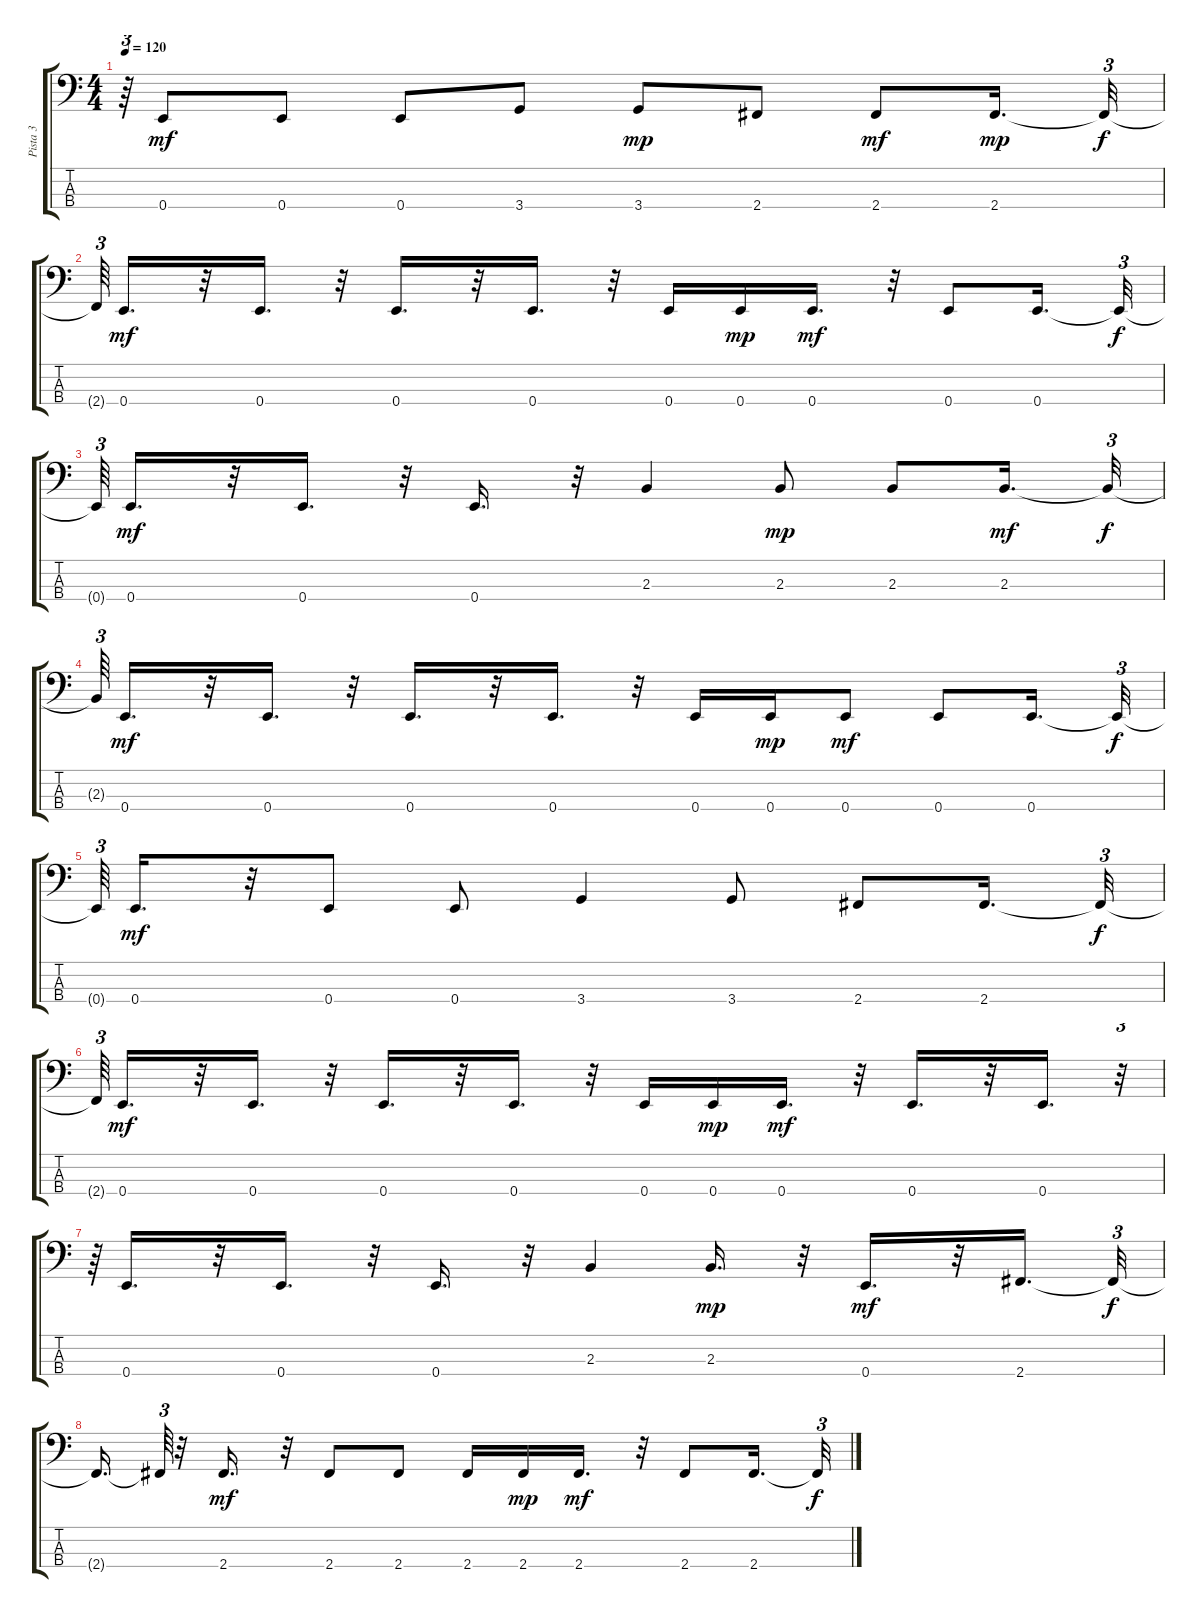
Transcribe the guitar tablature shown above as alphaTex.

\track ("Pista 3" "Pista 3") {instrument synthbass2}
\staff {score tabs}
\tuning (G2 D2 A1 E1) {hide}
\ts (4 4)
\tempo 120
\clef f4
\ks c
r.64{tu (3 2) dy mf} 0.4.8 0.4.8 0.4.8 3.4.8 3.4.8{dy mp} 2.4.8 2.4.8{dy mf} 2.4.16{d dy mp} 2.4{t}.32{tu (3 2) dy f} |
2.4{t}.64{tu (3 2)} 0.4.16{d dy mf} r.32 0.4.16{d} r.32 0.4.16{d} r.32 0.4.16{d} r.32 0.4.16 0.4.16{dy mp} 0.4.16{d dy mf} r.32 0.4.8 0.4.16{d} 0.4{t}.32{tu (3 2) dy f} |
0.4{t}.64{tu (3 2)} 0.4.16{d dy mf} r.32 0.4.16{d} r.32 0.4.16{d} r.32 2.3.4 2.3.8{dy mp} 2.3.8 2.3.16{d dy mf} 2.3{t}.32{tu (3 2) dy f} |
2.3{t}.64{tu (3 2)} 0.4.16{d dy mf} r.32 0.4.16{d} r.32 0.4.16{d} r.32 0.4.16{d} r.32 0.4.16 0.4.16{dy mp} 0.4.8{dy mf} 0.4.8 0.4.16{d} 0.4{t}.32{tu (3 2) dy f} |
0.4{t}.64{tu (3 2)} 0.4.16{d dy mf} r.32 0.4.8 0.4.8 3.4.4 3.4.8 2.4.8 2.4.16{d} 2.4{t}.32{tu (3 2) dy f} |
2.4{t}.64{tu (3 2)} 0.4.16{d dy mf} r.32 0.4.16{d} r.32 0.4.16{d} r.32 0.4.16{d} r.32 0.4.16 0.4.16{dy mp} 0.4.16{d dy mf} r.32 0.4.16{d} r.32 0.4.16{d} r.32{tu (3 2)} |
r.64{tu (3 2)} 0.4.16{d} r.32 0.4.16{d} r.32 0.4.16{d} r.32 2.3.4 2.3.16{d dy mp} r.32 0.4.16{d dy mf} r.32 2.4.16{d} 2.4{t}.32{tu (3 2) dy f} |
2.4{t}.16{d} 2.4{t}.64{tu (3 2)} r.32 2.4.16{d dy mf} r.32 2.4.8 2.4.8 2.4.16 2.4.16{dy mp} 2.4.16{d dy mf} r.32 2.4.8 2.4.16{d} 2.4{t}.32{tu (3 2) dy f}
